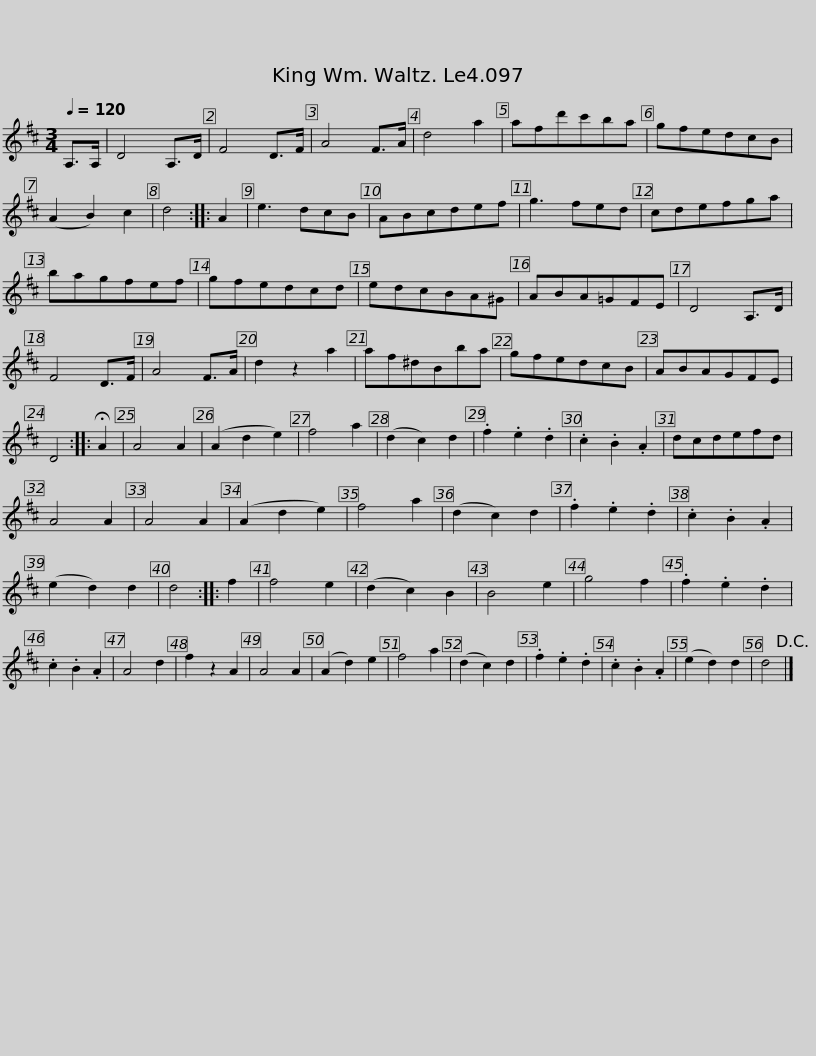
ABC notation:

X:1
L:1/8
Q:1/4=120
M:3/4
I:linebreak $
K:D
V:1 treble
V:1
 A,>A, | D4 A,>D | F4 D>F | A4 F>A | d4 a2 | %5
 afd'c'ba | gfedcB | (A2 B2) c2 | d4 :: A2 | %10
 e3 dcB |$ ABcdef | g3 fed | cdefga | bagfef | %15
 gfedcd | edcBA^G | ABA=GFE |$ D4 A,>D | F4 D>F | %20
 A4 F>A | d2 z2 a2 | af^dBba | gfedcB | ABAGFE | %25
 D4 :: !fermata!A2 | A4 A2 | (A2 d2 e2) |$ f4 a2 | %30
 (d2 c2) d2 | .f2 .e2 .d2 | .c2 .B2 .A2 | dcdefd | A4 A2 | %35
 A4 A2 | (A2 d2 e2) | f4 a2 | (d2 c2) d2 | .f2 .e2 .d2 | %40
 .c2 .B2 .A2 | (e2 d2) d2 |$ d4 :: f2 | f4 e2 | %45
 (d2 c2) B2 | B4 e2 | g4 f2 | .f2 .e2 .d2 | .c2 .B2 .A2 | %50
 A4 d2 | f2 z2 A2 | A4 A2 | (A2 d2) e2 | f4 a2 | %55
 (d2 c2) d2 | .f2 .e2 .d2 |$ .c2 .B2 .A2 | (e2 d2) d2 | d4!D.C.! |] %60
